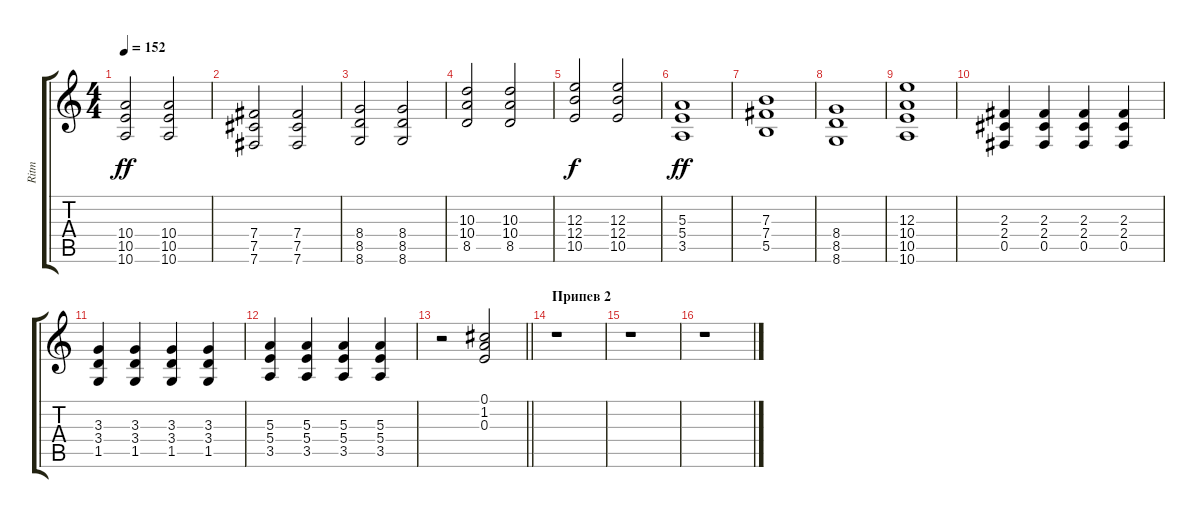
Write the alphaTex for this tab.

\track ("Ritm" "Ritm") {instrument distortionguitar}
\staff {score tabs}
\tuning (Db4 Ab3 E3 B2 Gb2 B1) {hide}
\ts (4 4)
\tempo 152
\clef g2
\ks c
(10.4 10.5 10.6).2{dy ff} (10.4 10.5 10.6).2 |
(7.4 7.5 7.6).2 (7.4 7.5 7.6).2 |
(8.4 8.5 8.6).2 (8.4 8.5 8.6).2 |
(10.3 10.4 8.5).2 (10.3 10.4 8.5).2 |
(12.3 12.4 10.5).2{dy f} (12.3 12.4 10.5).2 |
(5.3 5.4 3.5).1{dy ff} |
(7.3 7.4 5.5).1 |
(8.4 8.5 8.6).1 |
(12.3 10.4 10.5 10.6).1 |
(2.3 2.4 0.5).4 (2.3 2.4 0.5).4 (2.3 2.4 0.5).4 (2.3 2.4 0.5).4 |
(3.3 3.4 1.5).4 (3.3 3.4 1.5).4 (3.3 3.4 1.5).4 (3.3 3.4 1.5).4 |
(5.3 5.4 3.5).4 (5.3 5.4 3.5).4 (5.3 5.4 3.5).4 (5.3 5.4 3.5).4 |
\barLineRight lightlight
r.2 (0.1 1.2 0.3).2 |
\section ("" "Припев 2")
r.1 |
r.1 |
r.1
